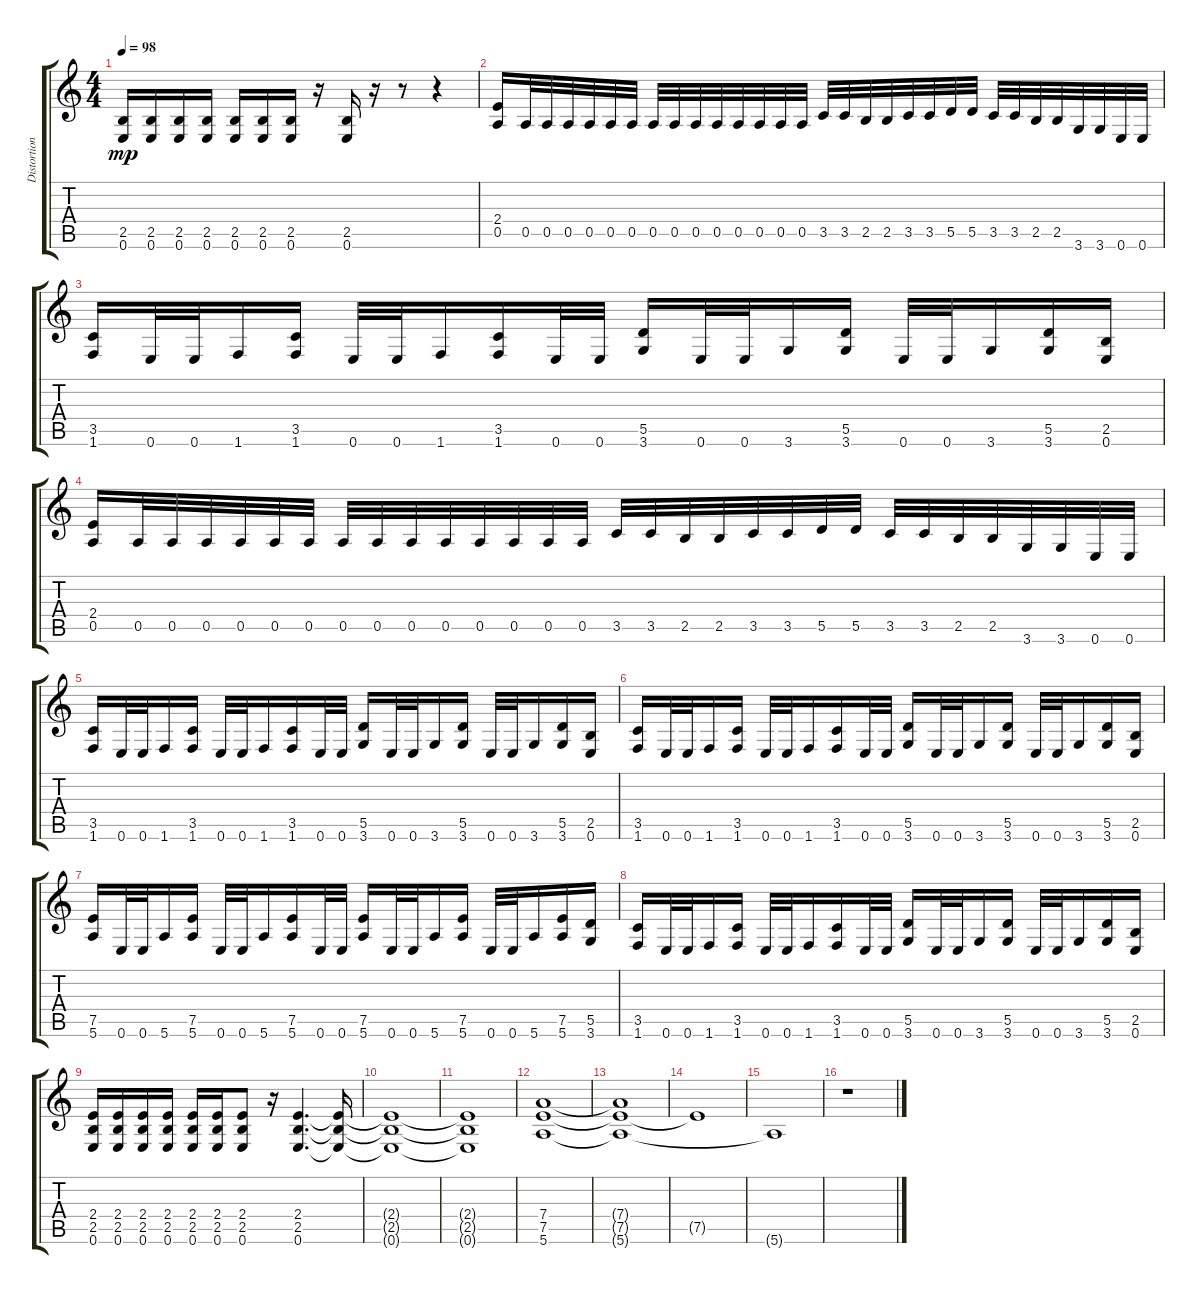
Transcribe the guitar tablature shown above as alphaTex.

\track ("Distortion" "Distortion") {instrument distortionguitar}
\staff {score tabs}
\tuning (E4 B3 G3 D3 A2 E2) {hide}
\ts (4 4)
\tempo 98
\clef g2
\ks c
(2.5 0.6).16{dy mp} (2.5 0.6).16 (2.5 0.6).16 (2.5 0.6).16 (2.5 0.6).16 (2.5 0.6).16 (2.5 0.6).16 r.16 (2.5 0.6).16 r.16 r.8 r.4 |
(2.4 0.5).16 0.5.32 0.5.32 0.5.32 0.5.32 0.5.32 0.5.32 0.5.32 0.5.32 0.5.32 0.5.32 0.5.32 0.5.32 0.5.32 0.5.32 3.5.32 3.5.32 2.5.32 2.5.32 3.5.32 3.5.32 5.5.32 5.5.32 3.5.32 3.5.32 2.5.32 2.5.32 3.6.32 3.6.32 0.6.32 0.6.32 |
(3.5 1.6).16 0.6.32 0.6.32 1.6.16 (3.5 1.6).16 0.6.32 0.6.32 1.6.16 (3.5 1.6).16 0.6.32 0.6.32 (5.5 3.6).16 0.6.32 0.6.32 3.6.16 (5.5 3.6).16 0.6.32 0.6.32 3.6.16 (5.5 3.6).16 (2.5 0.6).16 |
(2.4 0.5).16 0.5.32 0.5.32 0.5.32 0.5.32 0.5.32 0.5.32 0.5.32 0.5.32 0.5.32 0.5.32 0.5.32 0.5.32 0.5.32 0.5.32 3.5.32 3.5.32 2.5.32 2.5.32 3.5.32 3.5.32 5.5.32 5.5.32 3.5.32 3.5.32 2.5.32 2.5.32 3.6.32 3.6.32 0.6.32 0.6.32 |
(3.5 1.6).16 0.6.32 0.6.32 1.6.16 (3.5 1.6).16 0.6.32 0.6.32 1.6.16 (3.5 1.6).16 0.6.32 0.6.32 (5.5 3.6).16 0.6.32 0.6.32 3.6.16 (5.5 3.6).16 0.6.32 0.6.32 3.6.16 (5.5 3.6).16 (2.5 0.6).16 |
(3.5 1.6).16 0.6.32 0.6.32 1.6.16 (3.5 1.6).16 0.6.32 0.6.32 1.6.16 (3.5 1.6).16 0.6.32 0.6.32 (5.5 3.6).16 0.6.32 0.6.32 3.6.16 (5.5 3.6).16 0.6.32 0.6.32 3.6.16 (5.5 3.6).16 (2.5 0.6).16 |
(7.5 5.6).16 0.6.32 0.6.32 5.6.16 (7.5 5.6).16 0.6.32 0.6.32 5.6.16 (7.5 5.6).16 0.6.32 0.6.32 (7.5 5.6).16 0.6.32 0.6.32 5.6.16 (7.5 5.6).16 0.6.32 0.6.32 5.6.16 (7.5 5.6).16 (5.5 3.6).16 |
(3.5 1.6).16 0.6.32 0.6.32 1.6.16 (3.5 1.6).16 0.6.32 0.6.32 1.6.16 (3.5 1.6).16 0.6.32 0.6.32 (5.5 3.6).16 0.6.32 0.6.32 3.6.16 (5.5 3.6).16 0.6.32 0.6.32 3.6.16 (5.5 3.6).16 (2.5 0.6).16 |
(2.4 2.5 0.6).16 (2.4 2.5 0.6).16 (2.4 2.5 0.6).16 (2.4 2.5 0.6).16 (2.4 2.5 0.6).16 (2.4 2.5 0.6).16 (2.4 2.5 0.6).8 r.16 (2.4 2.5 0.6).4{d} (2.4{t} 2.5{t} 0.6{t}).16 |
(2.4{t} 2.5{t} 0.6{t}).1 |
(2.4{t} 2.5{t} 0.6{t}).1 |
(7.4 7.5 5.6).1 |
(7.4{t} 7.5{t} 5.6{t}).1 |
7.5{t}.1 |
5.6{t}.1 |
r.1
